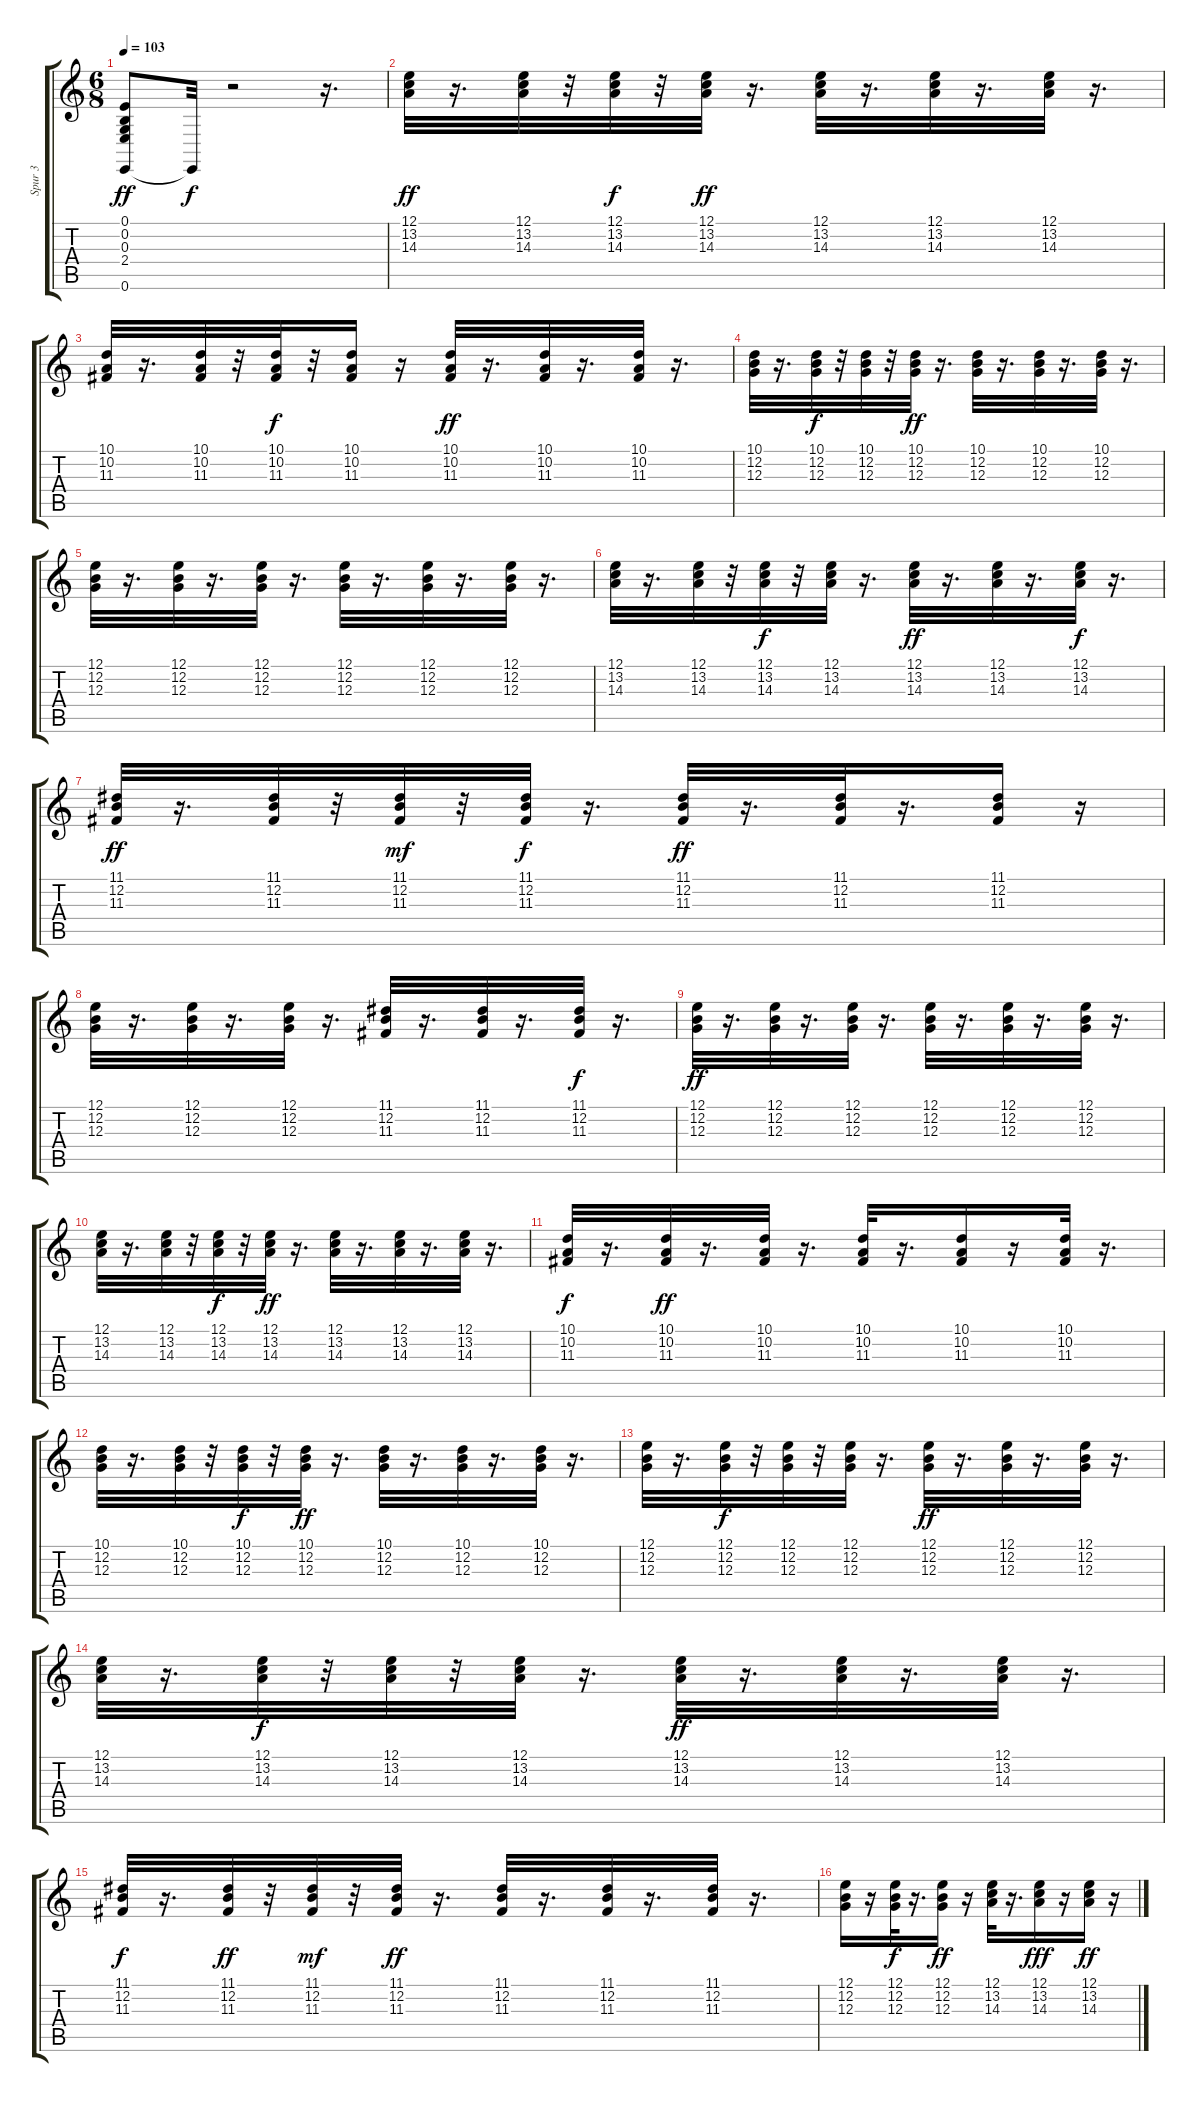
\track ("Spur 3" "Spur 3") {instrument acousticgrandpiano}
\staff {score tabs}
\tuning (E4 B3 G3 D3 A2 E2) {hide}
\ts (6 8)
\tempo 103
\clef g2
\ks c
(0.1 0.2 0.3 2.4 0.6).8{dy ff} 0.6{t}.32{dy f} r.2 r.16{d} |
(12.1 13.2 14.3).32{dy ff volume 3} r.16{d} (12.1 13.2 14.3).32 r.32 (12.1 13.2 14.3).32{dy f} r.32 (12.1 13.2 14.3).32{dy ff} r.16{d} (12.1 13.2 14.3).32 r.16{d} (12.1 13.2 14.3).32 r.16{d} (12.1 13.2 14.3).32 r.16{d} |
(10.1 10.2 11.3).32 r.16{d} (10.1 10.2 11.3).32 r.32 (10.1 10.2 11.3).32{dy f} r.32 (10.1 10.2 11.3).16 r.16 (10.1 10.2 11.3).32{dy ff} r.16{d} (10.1 10.2 11.3).32 r.16{d} (10.1 10.2 11.3).32 r.16{d} |
(10.1 12.2 12.3).32 r.16{d} (10.1 12.2 12.3).32{dy f} r.32 (10.1 12.2 12.3).32 r.32 (10.1 12.2 12.3).32{dy ff} r.16{d} (10.1 12.2 12.3).32 r.16{d} (10.1 12.2 12.3).32 r.16{d} (10.1 12.2 12.3).32 r.16{d} |
(12.1 12.2 12.3).32 r.16{d} (12.1 12.2 12.3).32 r.16{d} (12.1 12.2 12.3).32 r.16{d} (12.1 12.2 12.3).32 r.16{d} (12.1 12.2 12.3).32 r.16{d} (12.1 12.2 12.3).32 r.16{d} |
(12.1 13.2 14.3).32 r.16{d} (12.1 13.2 14.3).32 r.32 (12.1 13.2 14.3).32{dy f} r.32 (12.1 13.2 14.3).32 r.16{d} (12.1 13.2 14.3).32{dy ff} r.16{d} (12.1 13.2 14.3).32 r.16{d} (12.1 13.2 14.3).32{dy f} r.16{d} |
(11.1 12.2 11.3).32{dy ff} r.16{d} (11.1 12.2 11.3).32 r.32 (11.1 12.2 11.3).32{dy mf} r.32 (11.1 12.2 11.3).32{dy f} r.16{d} (11.1 12.2 11.3).32{dy ff} r.16{d} (11.1 12.2 11.3).32 r.16{d} (11.1 12.2 11.3).16 r.16 |
(12.1 12.2 12.3).32 r.16{d} (12.1 12.2 12.3).32 r.16{d} (12.1 12.2 12.3).32 r.16{d} (11.1 12.2 11.3).32 r.16{d} (11.1 12.2 11.3).32 r.16{d} (11.1 12.2 11.3).32{dy f} r.16{d} |
(12.1 12.2 12.3).32{dy ff} r.16{d} (12.1 12.2 12.3).32 r.16{d} (12.1 12.2 12.3).32 r.16{d} (12.1 12.2 12.3).32 r.16{d} (12.1 12.2 12.3).32 r.16{d} (12.1 12.2 12.3).32 r.16{d} |
(12.1 13.2 14.3).32 r.16{d} (12.1 13.2 14.3).32 r.32 (12.1 13.2 14.3).32{dy f} r.32 (12.1 13.2 14.3).32{dy ff} r.16{d} (12.1 13.2 14.3).32 r.16{d} (12.1 13.2 14.3).32 r.16{d} (12.1 13.2 14.3).32 r.16{d} |
(10.1 10.2 11.3).32{dy f} r.16{d} (10.1 10.2 11.3).32{dy ff} r.16{d} (10.1 10.2 11.3).32 r.16{d} (10.1 10.2 11.3).32 r.16{d} (10.1 10.2 11.3).16 r.16 (10.1 10.2 11.3).32 r.16{d} |
(10.1 12.2 12.3).32 r.16{d} (10.1 12.2 12.3).32 r.32 (10.1 12.2 12.3).32{dy f} r.32 (10.1 12.2 12.3).32{dy ff} r.16{d} (10.1 12.2 12.3).32 r.16{d} (10.1 12.2 12.3).32 r.16{d} (10.1 12.2 12.3).32 r.16{d} |
(12.1 12.2 12.3).32 r.16{d} (12.1 12.2 12.3).32{dy f} r.32 (12.1 12.2 12.3).32 r.32 (12.1 12.2 12.3).32 r.16{d} (12.1 12.2 12.3).32{dy ff} r.16{d} (12.1 12.2 12.3).32 r.16{d} (12.1 12.2 12.3).32 r.16{d} |
(12.1 13.2 14.3).32 r.16{d} (12.1 13.2 14.3).32{dy f} r.32 (12.1 13.2 14.3).32 r.32 (12.1 13.2 14.3).32 r.16{d} (12.1 13.2 14.3).32{dy ff} r.16{d} (12.1 13.2 14.3).32 r.16{d} (12.1 13.2 14.3).32 r.16{d} |
(11.1 12.2 11.3).32{dy f} r.16{d} (11.1 12.2 11.3).32{dy ff} r.32 (11.1 12.2 11.3).32{dy mf} r.32 (11.1 12.2 11.3).32{dy ff} r.16{d} (11.1 12.2 11.3).32 r.16{d} (11.1 12.2 11.3).32 r.16{d} (11.1 12.2 11.3).32 r.16{d} |
(12.1 12.2 12.3).16 r.16 (12.1 12.2 12.3).32{dy f} r.16{d} (12.1 12.2 12.3).16{dy ff} r.16 (12.1 13.2 14.3).32 r.16{d} (12.1 13.2 14.3).16{dy fff} r.16 (12.1 13.2 14.3).16{dy ff} r.16
